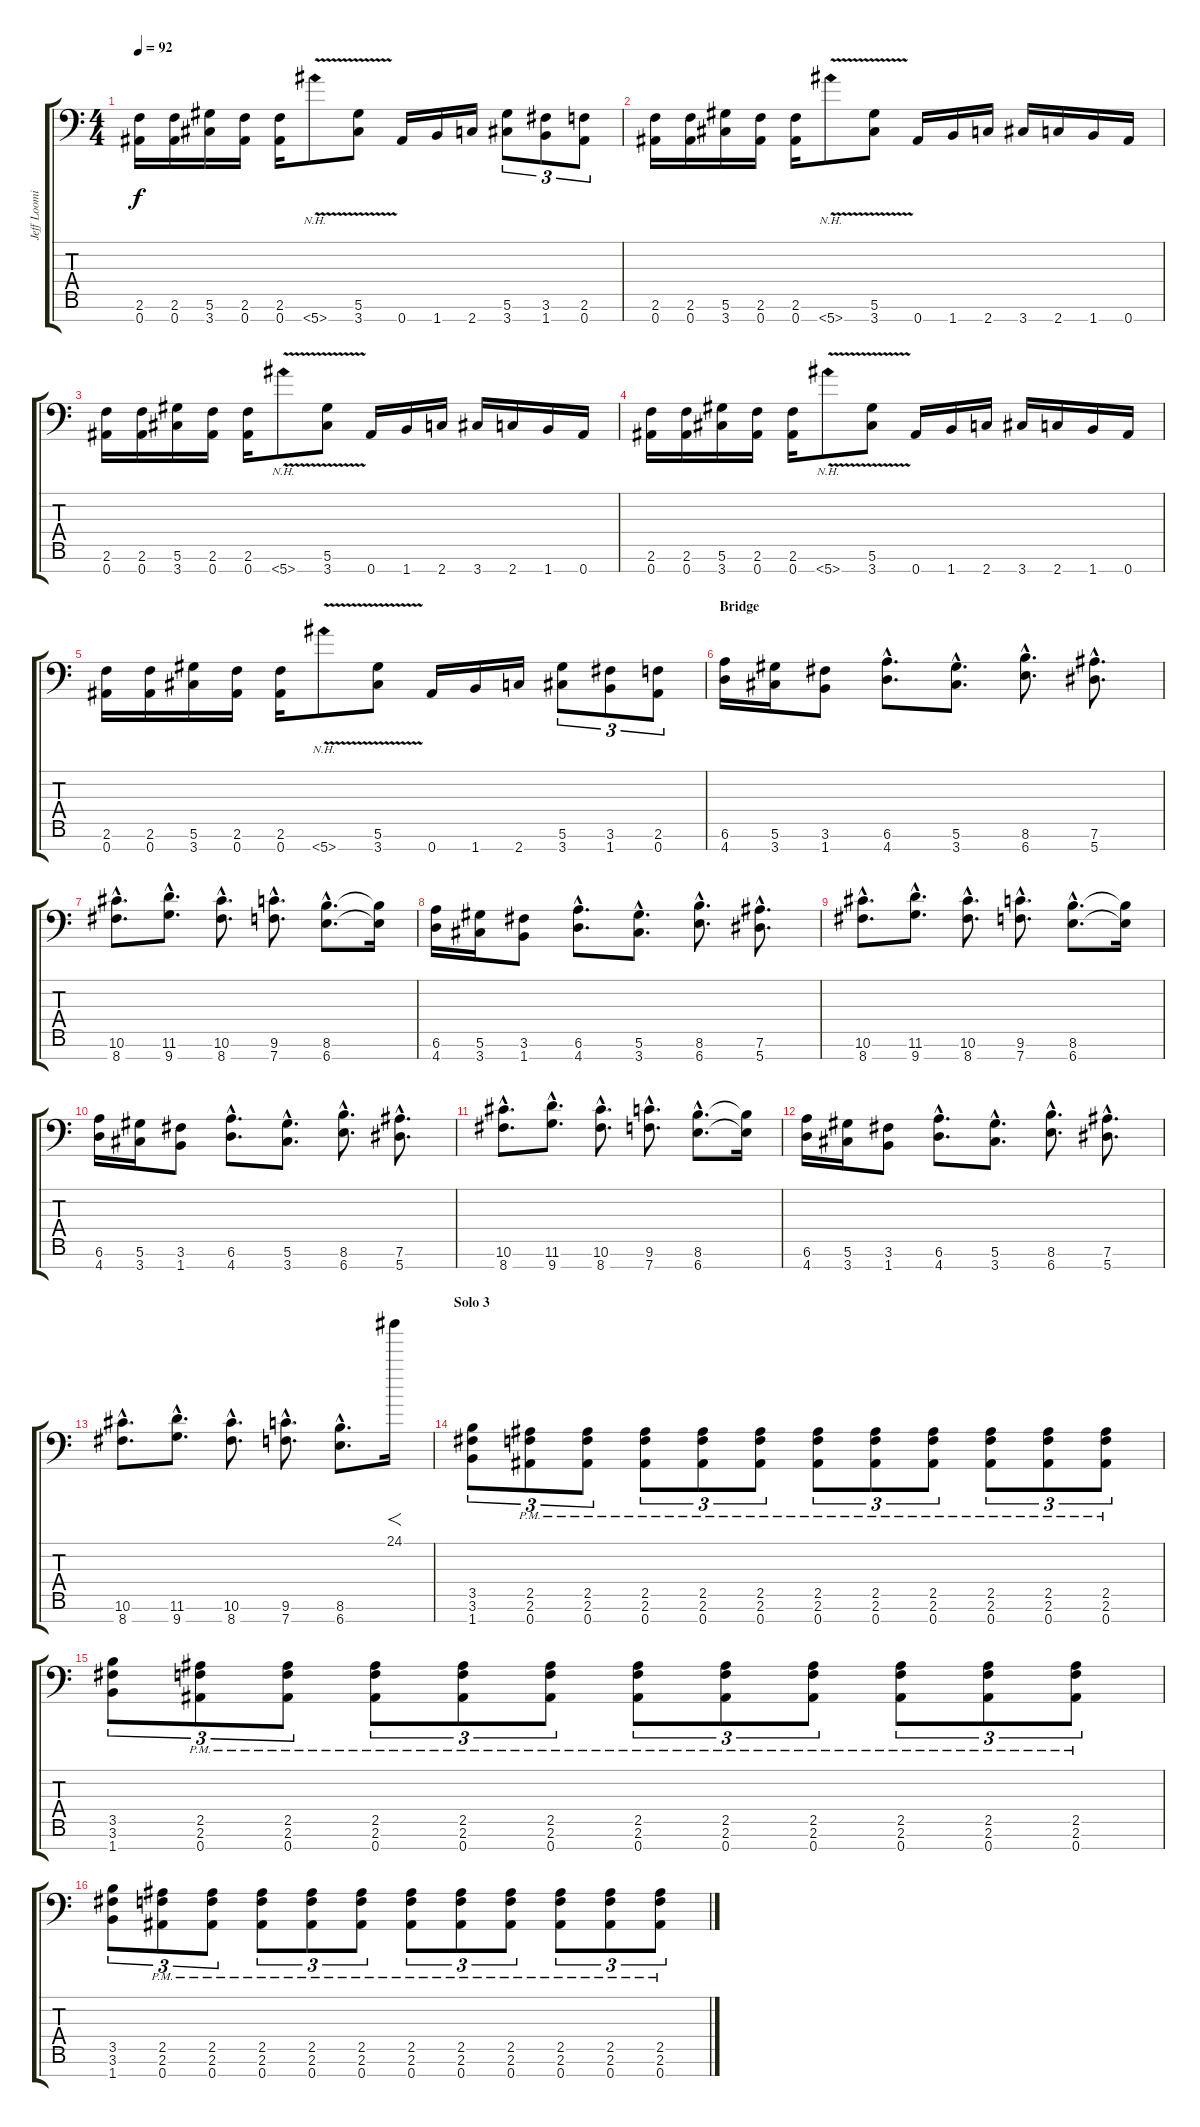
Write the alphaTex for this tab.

\track ("Jeff Loomis Rythm" "Jeff Loomi") {instrument distortionguitar}
\staff {score tabs}
\tuning (Eb4 Bb3 Gb3 Db3 Ab2 Eb2 Bb1) {hide}
\ts (4 4)
\tempo 92
\clef f4
\ks c
(2.6 0.7).16{dy f} (2.6 0.7).16 (5.6 3.7).16 (2.6 0.7).16 (2.6 0.7).16 5.7{nh v}.8 (5.6 3.7{v}).8 0.7.16 1.7.16 2.7.16 (5.6 3.7).8{tu (3 2)} (3.6 1.7).8{tu (3 2)} (2.6 0.7).8{tu (3 2)} |
(2.6 0.7).16 (2.6 0.7).16 (5.6 3.7).16 (2.6 0.7).16 (2.6 0.7).16 5.7{nh v}.8 (5.6 3.7{v}).8 0.7.16 1.7.16 2.7.16 3.7.16 2.7.16 1.7.16 0.7.16 |
(2.6 0.7).16 (2.6 0.7).16 (5.6 3.7).16 (2.6 0.7).16 (2.6 0.7).16 5.7{nh v}.8 (5.6 3.7{v}).8 0.7.16 1.7.16 2.7.16 3.7.16 2.7.16 1.7.16 0.7.16 |
(2.6 0.7).16 (2.6 0.7).16 (5.6 3.7).16 (2.6 0.7).16 (2.6 0.7).16 5.7{nh v}.8 (5.6 3.7{v}).8 0.7.16 1.7.16 2.7.16 3.7.16 2.7.16 1.7.16 0.7.16 |
(2.6 0.7).16 (2.6 0.7).16 (5.6 3.7).16 (2.6 0.7).16 (2.6 0.7).16 5.7{nh v}.8 (5.6 3.7{v}).8 0.7.16 1.7.16 2.7.16 (5.6 3.7).8{tu (3 2)} (3.6 1.7).8{tu (3 2)} (2.6 0.7).8{tu (3 2)} |
\section ("" "Bridge")
(6.6 4.7).16 (5.6 3.7).16 (3.6 1.7).8 (6.6{hac} 4.7{hac}).8{d} (5.6{hac} 3.7{hac}).8{d} (8.6{hac} 6.7{hac}).8{d} (7.6{hac} 5.7{hac}).8{d} |
(10.6{hac} 8.7{hac}).8{d} (11.6{hac} 9.7{hac}).8{d} (10.6{hac} 8.7{hac}).8{d} (9.6{hac} 7.7{hac}).8{d} (8.6{hac} 6.7{hac}).8{d} (8.6{t} 6.7{t}).16 |
(6.6 4.7).16 (5.6 3.7).16 (3.6 1.7).8 (6.6{hac} 4.7{hac}).8{d} (5.6{hac} 3.7{hac}).8{d} (8.6{hac} 6.7{hac}).8{d} (7.6{hac} 5.7{hac}).8{d} |
(10.6{hac} 8.7{hac}).8{d} (11.6{hac} 9.7{hac}).8{d} (10.6{hac} 8.7{hac}).8{d} (9.6{hac} 7.7{hac}).8{d} (8.6{hac} 6.7{hac}).8{d} (8.6{t} 6.7{t}).16 |
(6.6 4.7).16 (5.6 3.7).16 (3.6 1.7).8 (6.6{hac} 4.7{hac}).8{d} (5.6{hac} 3.7{hac}).8{d} (8.6{hac} 6.7{hac}).8{d} (7.6{hac} 5.7{hac}).8{d} |
(10.6{hac} 8.7{hac}).8{d} (11.6{hac} 9.7{hac}).8{d} (10.6{hac} 8.7{hac}).8{d} (9.6{hac} 7.7{hac}).8{d} (8.6{hac} 6.7{hac}).8{d} (8.6{t} 6.7{t}).16 |
(6.6 4.7).16 (5.6 3.7).16 (3.6 1.7).8 (6.6{hac} 4.7{hac}).8{d} (5.6{hac} 3.7{hac}).8{d} (8.6{hac} 6.7{hac}).8{d} (7.6{hac} 5.7{hac}).8{d} |
(10.6{hac} 8.7{hac}).8{d} (11.6{hac} 9.7{hac}).8{d} (10.6{hac} 8.7{hac}).8{d} (9.6{hac} 7.7{hac}).8{d} (8.6{hac} 6.7{hac}).8{d} 24.1.16{f} |
\section ("" "Solo 3")
(3.5 3.6 1.7).8{tu (3 2)} (2.5{pm} 2.6{pm} 0.7{pm}).8{tu (3 2)} (2.5{pm} 2.6{pm} 0.7{pm}).8{tu (3 2)} (2.5{pm} 2.6{pm} 0.7{pm}).8{tu (3 2)} (2.5{pm} 2.6{pm} 0.7{pm}).8{tu (3 2)} (2.5{pm} 2.6{pm} 0.7{pm}).8{tu (3 2)} (2.5{pm} 2.6{pm} 0.7{pm}).8{tu (3 2)} (2.5{pm} 2.6{pm} 0.7{pm}).8{tu (3 2)} (2.5{pm} 2.6{pm} 0.7{pm}).8{tu (3 2)} (2.5{pm} 2.6{pm} 0.7{pm}).8{tu (3 2)} (2.5{pm} 2.6{pm} 0.7{pm}).8{tu (3 2)} (2.5{pm} 2.6{pm} 0.7{pm}).8{tu (3 2)} |
(3.5 3.6 1.7).8{tu (3 2)} (2.5{pm} 2.6{pm} 0.7{pm}).8{tu (3 2)} (2.5{pm} 2.6{pm} 0.7{pm}).8{tu (3 2)} (2.5{pm} 2.6{pm} 0.7{pm}).8{tu (3 2)} (2.5{pm} 2.6{pm} 0.7{pm}).8{tu (3 2)} (2.5{pm} 2.6{pm} 0.7{pm}).8{tu (3 2)} (2.5{pm} 2.6{pm} 0.7{pm}).8{tu (3 2)} (2.5{pm} 2.6{pm} 0.7{pm}).8{tu (3 2)} (2.5{pm} 2.6{pm} 0.7{pm}).8{tu (3 2)} (2.5{pm} 2.6{pm} 0.7{pm}).8{tu (3 2)} (2.5{pm} 2.6{pm} 0.7{pm}).8{tu (3 2)} (2.5{pm} 2.6{pm} 0.7{pm}).8{tu (3 2)} |
(3.5 3.6 1.7).8{tu (3 2)} (2.5{pm} 2.6{pm} 0.7{pm}).8{tu (3 2)} (2.5{pm} 2.6{pm} 0.7{pm}).8{tu (3 2)} (2.5{pm} 2.6{pm} 0.7{pm}).8{tu (3 2)} (2.5{pm} 2.6{pm} 0.7{pm}).8{tu (3 2)} (2.5{pm} 2.6{pm} 0.7{pm}).8{tu (3 2)} (2.5{pm} 2.6{pm} 0.7{pm}).8{tu (3 2)} (2.5{pm} 2.6{pm} 0.7{pm}).8{tu (3 2)} (2.5{pm} 2.6{pm} 0.7{pm}).8{tu (3 2)} (2.5{pm} 2.6{pm} 0.7{pm}).8{tu (3 2)} (2.5{pm} 2.6{pm} 0.7{pm}).8{tu (3 2)} (2.5{pm} 2.6{pm} 0.7{pm}).8{tu (3 2)}
